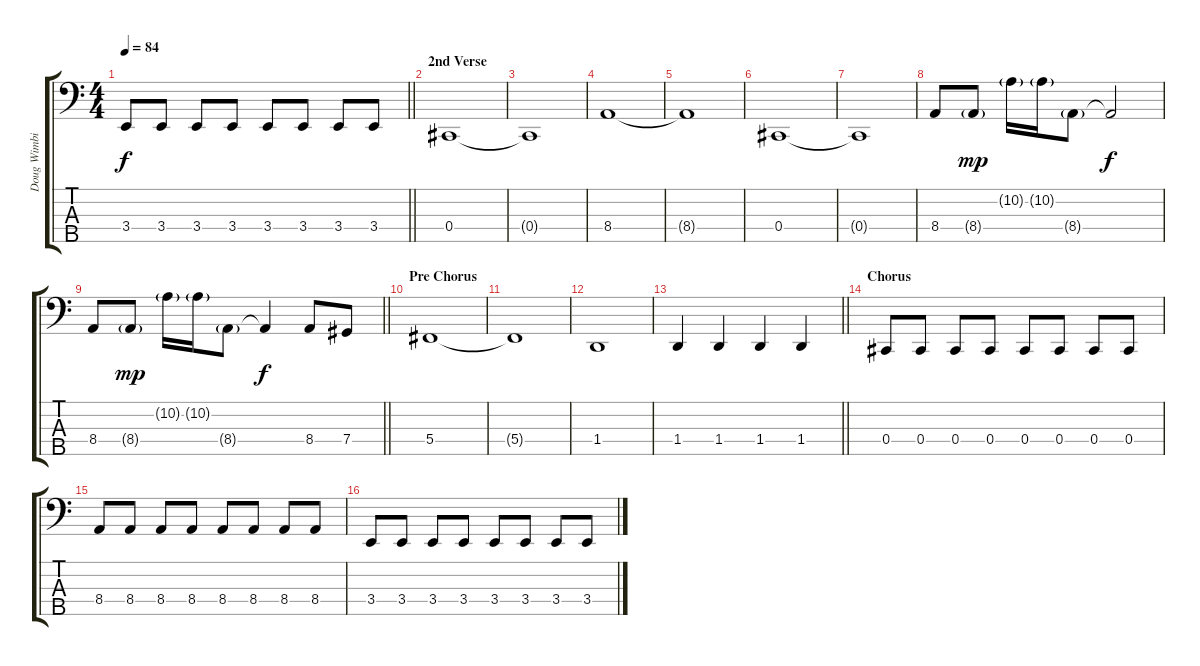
\track ("Doug Wimbish" "Doug Wimbi") {instrument electricbassfinger}
\staff {score tabs}
\tuning (E2 B1 Gb1 Db1 Ab0) {hide}
\ts (4 4)
\tempo 84
\clef f4
\barLineRight lightlight
\ks c
3.4.8{dy f} 3.4.8 3.4.8 3.4.8 3.4.8 3.4.8 3.4.8 3.4.8 |
\section ("" "2nd Verse")
0.4.1 |
0.4{t}.1 |
8.4.1 |
8.4{t}.1 |
0.4.1 |
0.4{t}.1 |
8.4.8 8.4{g}.8{dy mp} 10.2{g}.16 10.2{g}.16 8.4{g}.8 8.4{t}.2{dy f} |
\barLineRight lightlight
8.4.8 8.4{g}.8{dy mp} 10.2{g}.16 10.2{g}.16 8.4{g}.8 8.4{t}.4{dy f} 8.4.8 7.4.8 |
\section ("" "Pre Chorus")
5.4.1 |
5.4{t}.1 |
1.4.1 |
\barLineRight lightlight
1.4.4 1.4.4 1.4.4 1.4.4 |
\section ("" "Chorus")
0.4.8 0.4.8 0.4.8 0.4.8 0.4.8 0.4.8 0.4.8 0.4.8 |
8.4.8 8.4.8 8.4.8 8.4.8 8.4.8 8.4.8 8.4.8 8.4.8 |
3.4.8 3.4.8 3.4.8 3.4.8 3.4.8 3.4.8 3.4.8 3.4.8
